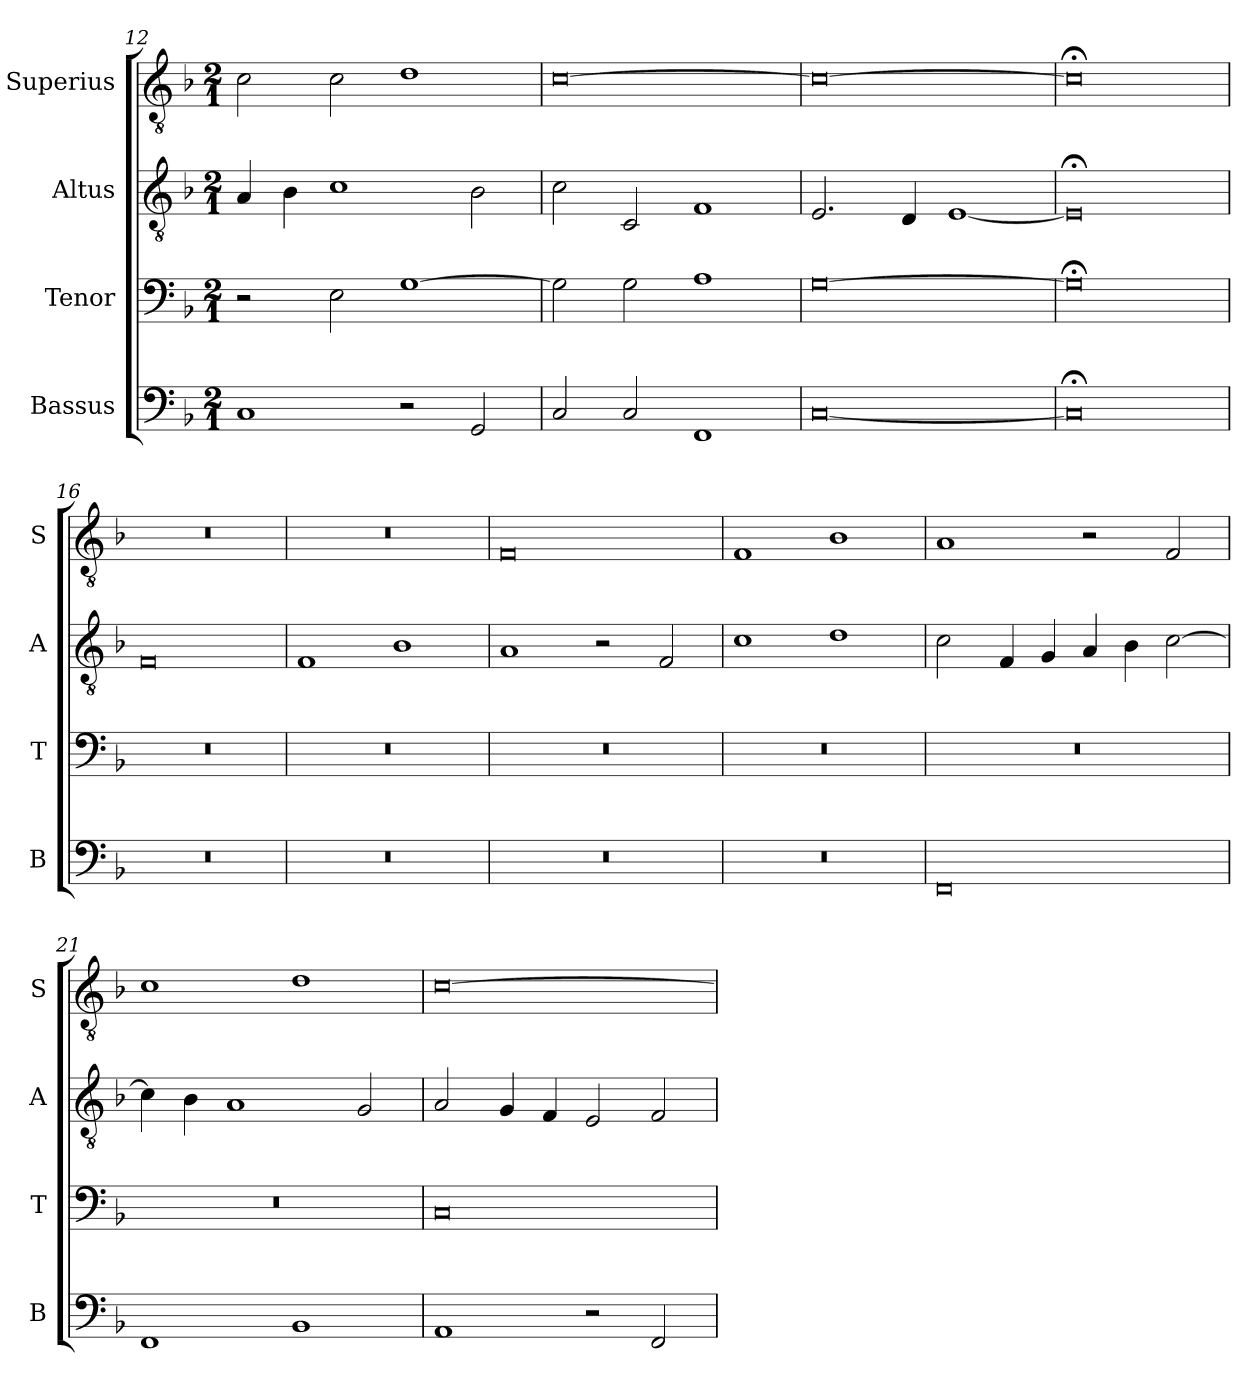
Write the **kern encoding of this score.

**kern	**kern	**kern	**kern
*part4	*part3	*part2	*part1
*staff4	*staff3	*staff2	*staff1
*I"Bassus	*I"Tenor	*I"Altus	*I"Superius
*I'B	*I'T	*I'A	*I'S
*clefF4	*clefF4	*clefGv2	*clefGv2
*k[b-]	*k[b-]	*k[b-]	*k[b-]
*F:	*F:	*F:	*F:
*M2/1	*M2/1	*M2/1	*M2/1
=12	=12	=12	=12
1C	2r	4A	2c
.	.	4B-	.
.	2E	1c	2c
2r	[1G	.	1d
2GG	.	2B-	.
=13	=13	=13	=13
2C	2G]	2c	[0c
2C	2G	2C	.
1FF	1A	1F	.
=14	=14	=14	=14
[0C	[0G	2.E	0c_
.	.	4D	.
.	.	[1E	.
=15	=15	=15	=15
0C;<]	0G;<]	0E;<]	0c;<]
=16	=16	=16	=16
0r	0r	0F	0r
=17	=17	=17	=17
0r	0r	1F	0r
.	.	1B-	.
=18	=18	=18	=18
0r	0r	1A	0F
.	.	2r	.
.	.	2F	.
=19	=19	=19	=19
0r	0r	1c	1F
.	.	1d	1B-
=20	=20	=20	=20
0FF	0r	2c	1A
.	.	4F	.
.	.	4G	.
.	.	4A	2r
.	.	4B-	.
.	.	[2c	2F
=21	=21	=21	=21
1FF	0r	4c]	1c
.	.	4B-	.
.	.	1A	.
1BB-	.	.	1d
.	.	2G	.
=22	=22	=22	=22
1AA	0C	2A	[0c
.	.	4G	.
.	.	4F	.
2r	.	2E	.
2FF	.	2F	.
=	=	=	=
*-	*-	*-	*-
